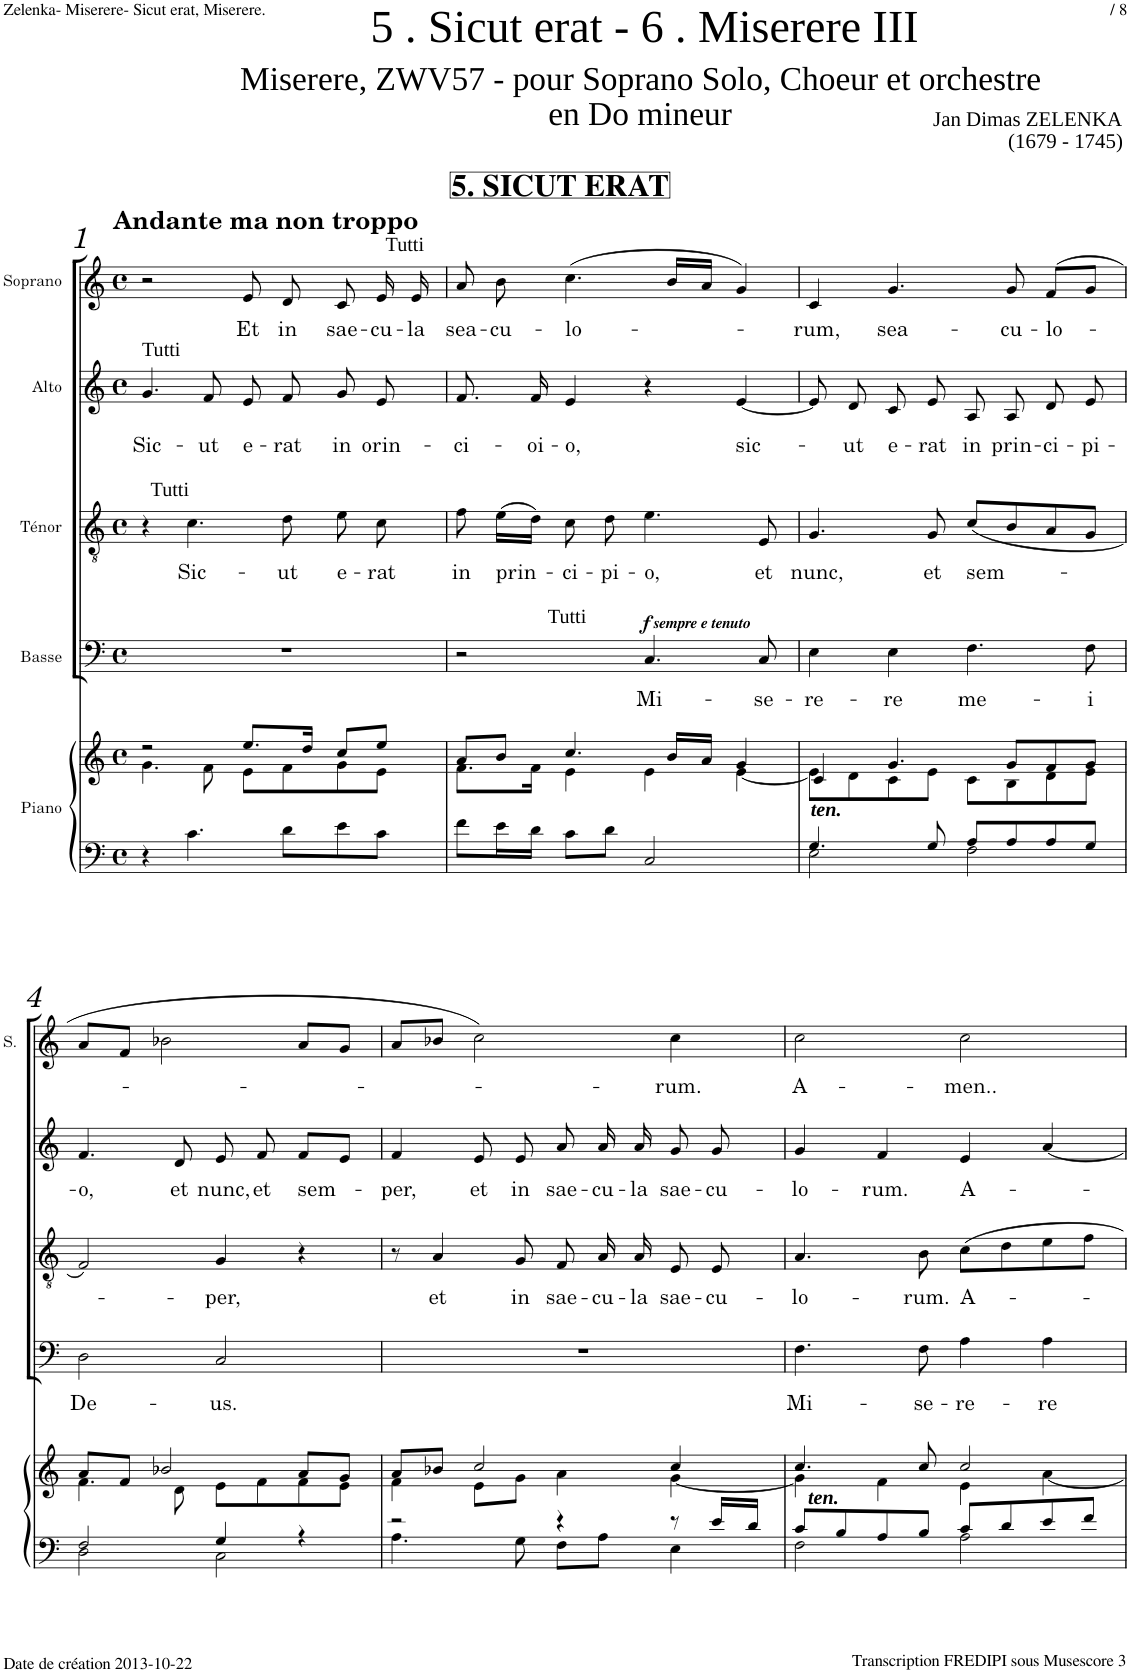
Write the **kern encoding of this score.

**kern	**kern	**kern	**text	**dynam	**kern	**text	**kern	**text	**kern	**text
*part5	*part5	*part4	*part4	*part4	*part3	*part3	*part2	*part2	*part1	*part1
*staff6	*staff5	*staff4	*staff4	*staff4	*staff3	*staff3	*staff2	*staff2	*staff1	*staff1
*I"Piano	*	*I"Basse	*	*	*I"Ténor	*	*I"Alto	*	*I"Soprano	*
*I'Pno	*	*	*	*	*	*	*	*	*I'S.	*
*clefF4	*clefG2	*clefF4	*	*	*clefGv2	*	*clefG2	*	*clefG2	*
*k[]	*k[]	*k[]	*	*	*k[]	*	*k[]	*	*k[]	*
*M4/4	*M4/4	*M4/4	*	*	*M4/4	*	*M4/4	*	*M4/4	*
*met(c)	*met(c)	*met(c)	*	*	*met(c)	*	*met(c)	*	*met(c)	*
=1	=1	=1	=1	=1	=1	=1	=1	=1	=1	=1
*	*^	*	*	*	*	*	*	*	*	*
!	!	!	!	!	!	!	!	!	!	!LO:TX:a:B:t=Andante ma non troppo	!
!	!	!	!	!	!	!	!	!LO:TX:a:t=Tutti	!	!	!
!	!	!	!	!	!	!	!	!	!LO:LY:b	!	!
4r	2r	4.g\	1r	.	.	4r	.	4.g/	Sic-	2r	.
!	!	!	!	!	!	!LO:TX:a:t=Tutti	!	!	!	!	!
!	!	!	!	!	!	!	!LO:LY:b	!	!	!	!
4.c\	.	.	.	.	.	4.c\	Sic-	.	.	.	.
!	!	!	!	!	!	!	!	!	!LO:LY:b	!	!
.	.	8f\	.	.	.	.	.	8f/	-ut	.	.
!	!	!	!	!	!	!	!	!	!	!LO:TX:a:t=Tutti	!
!	!	!	!	!	!	!	!	!	!LO:LY:b	!	!LO:LY:b
.	8.ee/L	8e\L	.	.	.	.	.	8e/	e-	8e/	Et
!	!	!	!	!	!	!	!LO:LY:b	!	!LO:LY:b	!	!LO:LY:b
8d\L	.	8f\	.	.	.	8d\	-ut	8f/	-rat	8d/	in
.	16dd/Jk	.	.	.	.	.	.	.	.	.	.
!	!	!	!	!	!	!	!LO:LY:b	!	!LO:LY:b	!	!LO:LY:b
8e\	8cc/L	8g\	.	.	.	8e\	e-	8g/	in	8c/	sae-
!	!	!	!	!	!	!	!LO:LY:b	!	!LO:LY:b	!	!LO:LY:b
8c\J	8ee/J	8e\J	.	.	.	8c\	-rat	8e/	orin-	16e/	-cu-
!	!	!	!	!	!	!	!	!	!	!	!LO:LY:b
.	.	.	.	.	.	.	.	.	.	16e/	-la
=2	=2	=2	=2	=2	=2	=2	=2	=2	=2	=2	=2
!	!	!	!	!	!	!	!LO:LY:b	!	!LO:LY:b	!	!LO:LY:b
8f\L	8a/L	8.f\L	2r	.	.	8f\	in	8.f/	-ci-	8a/	sea-
!	!	!	!	!	!	!	!LO:LY:b	!	!	!	!LO:LY:b
16e\L	8b/J	.	.	.	.	(16e\LL	prin-	.	.	8b\	-cu-
!	!	!	!	!	!	!	!	!	!LO:LY:b	!	!
16d\JJ	.	16f\Jk	.	.	.	16d\JJ)	.	16f/	-oi-	.	.
!	!	!	!	!	!	!	!LO:LY:b	!	!LO:LY:b	!	!LO:LY:b
8c\L	4.cc/	4e\	.	.	.	8c\	-ci-	4e/	-o,	(4.cc\	-lo-
!	!	!	!	!	!	!	!LO:LY:b	!	!	!	!
8d\J	.	.	.	.	.	8d\	-pi-	.	.	.	.
!	!	!	!LO:TX:a:t=Tutti	!	!	!	!	!	!	!	!
!	!	!	!	!LO:LY:b	!LO:DY:a	!	!LO:LY:b	!	!	!	!
!	!	!	!	!	!LO:DY:n=1:a	!	!	!	!	!	!
2C/	.	4e\	4.C/	Mi-	f other-dynamics	4.e\	-o,	4r	.	.	.
.	16b/LL	.	.	.	.	.	.	.	.	16b/LL	.
.	16a/JJ	.	.	.	.	.	.	.	.	16a/JJ	.
!	!	!	!	!	!	!	!	!	!LO:LY:b	!	!
.	4g/	[4e\	.	.	.	.	.	[4e/	sic-	4g/)	.
!	!	!	!	!LO:LY:b	!	!	!LO:LY:b	!	!	!	!
.	.	.	8C/	-se-	.	8E/	et	.	.	.	.
=3	=3	=3	=3	=3	=3	=3	=3	=3	=3	=3	=3
*^	*	*	*	*	*	*	*	*	*	*	*
!LO:TX:a:Bi:t=ten.	!	!	!	!	!	!	!	!	!	!	!	!
!	!	!	!	!	!LO:LY:b	!	!	!LO:LY:b	!	!	!	!LO:LY:b
4.G/	2E\	4c/	8e\L]	4E\	-re-	.	4.G/	nunc,	8e/]	.	4c/	-rum,
!	!	!	!	!	!	!	!	!	!	!LO:LY:b	!	!
.	.	.	8d\	.	.	.	.	.	8d/	-ut	.	.
!	!	!	!	!	!LO:LY:b	!	!	!	!	!LO:LY:b	!	!LO:LY:b
.	.	4.g/	8c\	4E\	-re	.	.	.	8c/	e-	4.g/	sea-
!	!	!	!	!	!	!	!	!LO:LY:b	!	!LO:LY:b	!	!
8G/	.	.	8e\J	.	.	.	8G/	et	8e/	-rat	.	.
!	!	!	!	!	!LO:LY:b	!	!	!LO:LY:b	!	!LO:LY:b	!	!
8A/L	2F\	.	8c\L	4.F\	me-	.	(8c/L	sem-	8A/	in	.	.
!	!	!	!	!	!	!	!	!	!	!LO:LY:b	!	!LO:LY:b
8A/	.	8g/L	8B\	.	.	.	8B/	.	8A/	prin-	8g/	-cu-
!	!	!	!	!	!	!	!	!	!	!LO:LY:b	!	!LO:LY:b
8A/	.	8f/	8d\	.	.	.	8A/	.	8d/	-ci-	(8f/L	-lo-
!	!	!	!	!	!LO:LY:b	!	!	!	!	!LO:LY:b	!	!
8G/J	.	8g/J	8e\J	8F\	-i	.	8G/J	.	8e/	-pi-	8g/J	.
!!LO:LB:g=z
=4	=4	=4	=4	=4	=4	=4	=4	=4	=4	=4	=4	=4
!	!	!	!	!	!LO:LY:b	!	!	!	!	!LO:LY:b	!	!
2F/	2D\	8a/L	4.f\	2D\	De-	.	2F/)	.	4.f/	-o,	8a/L	.
.	.	8f/J	.	.	.	.	.	.	.	.	8f/J	.
.	.	2b-X/	.	.	.	.	.	.	.	.	2b-X\	.
!	!	!	!	!	!	!	!	!	!	!LO:LY:b	!	!
.	.	.	8d\	.	.	.	.	.	8d/	et	.	.
!	!	!	!	!	!LO:LY:b	!	!	!LO:LY:b	!	!LO:LY:b	!	!
4G/	2C\	.	8e\L	2C/	-us.	.	4G/	-per,	8e/	nunc,	.	.
!	!	!	!	!	!	!	!	!	!	!LO:LY:b	!	!
.	.	.	8f\	.	.	.	.	.	8f/	et	.	.
!	!	!	!	!	!	!	!	!	!	!LO:LY:b	!	!
4r	.	8a/L	8f\	.	.	.	4r	.	8f/L	sem-	8a/L	.
.	.	8g/J	8e\J	.	.	.	.	.	8e/J	.	8g/J	.
=5	=5	=5	=5	=5	=5	=5	=5	=5	=5	=5	=5	=5
!	!	!	!	!	!	!	!	!	!	!LO:LY:b	!	!
2r	4.A\	8a/L	4f\	1r	.	.	8r	.	4f/	-per,	8a/L	.
!	!	!	!	!	!	!	!	!LO:LY:b	!	!	!	!
.	.	8b-X/J	.	.	.	.	4A/	et	.	.	8b-X/J	.
!	!	!	!	!	!	!	!	!	!	!LO:LY:b	!	!
.	.	2cc/	8e\L	.	.	.	.	.	8e/	et	2cc\)	.
!	!	!	!	!	!	!	!	!LO:LY:b	!	!LO:LY:b	!	!
.	8G\	.	8g\J	.	.	.	8G/	in	8e/	in	.	.
!	!	!	!	!	!	!	!	!LO:LY:b	!	!LO:LY:b	!	!
4r	8F\L	.	4a\	.	.	.	8F/	sae-	8a/	sae-	.	.
!	!	!	!	!	!	!	!	!LO:LY:b	!	!LO:LY:b	!	!
.	8A\J	.	.	.	.	.	16A/	-cu-	16a/	-cu-	.	.
!	!	!	!	!	!	!	!	!LO:LY:b	!	!LO:LY:b	!	!
.	.	.	.	.	.	.	16A/	-la	16a/	-la	.	.
!	!	!	!	!	!	!	!	!LO:LY:b	!	!LO:LY:b	!	!LO:LY:b
8r	4E\	4cc/	[4g\	.	.	.	8E/	sae-	8g/	sae-	4cc\	-rum.
!	!	!	!	!	!	!	!	!LO:LY:b	!	!LO:LY:b	!	!
16e/LL	.	.	.	.	.	.	8E/	-cu-	8g/	-cu-	.	.
16d/JJ	.	.	.	.	.	.	.	.	.	.	.	.
=6	=6	=6	=6	=6	=6	=6	=6	=6	=6	=6	=6	=6
!LO:TX:a:Bi:t=ten.	!	!	!	!	!	!	!	!	!	!	!	!
!	!	!	!	!	!LO:LY:b	!	!	!LO:LY:b	!	!LO:LY:b	!	!LO:LY:b
8c/L	2F\	4.cc/	4g\]	4.F\	Mi-	.	4.A/	-lo-	4g/	-lo-	2cc\	A-
8B/	.	.	.	.	.	.	.	.	.	.	.	.
!	!	!	!	!	!	!	!	!	!	!LO:LY:b	!	!
8A/	.	.	4f\	.	.	.	.	.	4f/	-rum.	.	.
!	!	!	!	!	!LO:LY:b	!	!	!LO:LY:b	!	!	!	!
8B/J	.	8cc/	.	8F\	-se-	.	8B\	-rum.	.	.	.	.
!	!	!	!	!	!LO:LY:b	!	!	!LO:LY:b	!	!LO:LY:b	!	!LO:LY:b
8c/L	2A\	2cc/	4e\	4A\	-re-	.	8c\L	A-	4e/	A-	2cc\	-men..
8d/	.	.	.	.	.	.	8d\	.	.	.	.	.
!	!	!	!	!	!LO:LY:b	!	!	!	!	!	!	!
8e/	.	.	[4a\	4A\	-re	.	8e\	.	[4a/	.	.	.
8f/J	.	.	.	.	.	.	8f\J	.	.	.	.	.
*v	*v	*	*	*	*	*	*	*	*	*	*	*
*	*v	*v	*	*	*	*	*	*	*	*	*
=	=	=	=	=	=	=	=	=	=	=
*-	*-	*-	*-	*-	*-	*-	*-	*-	*-	*-
